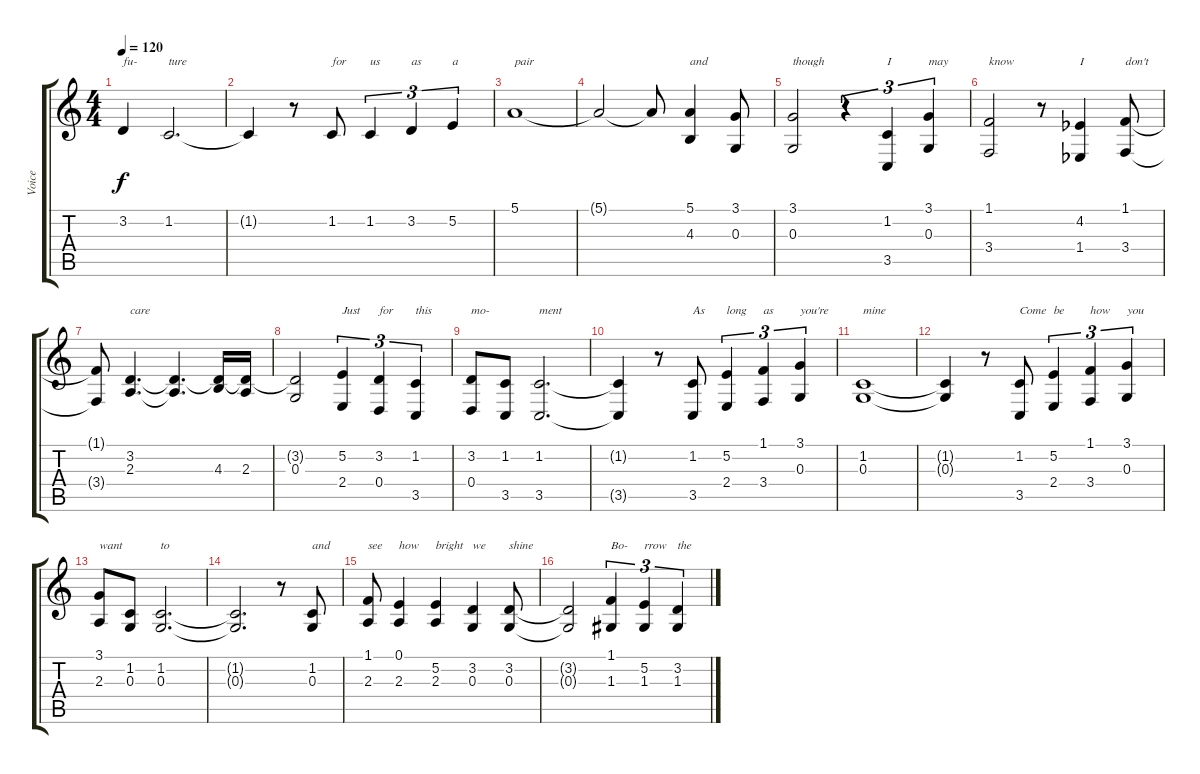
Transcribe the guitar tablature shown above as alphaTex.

\track ("Voice" "Voice") {instrument violin}
\staff {score tabs}
\tuning (E4 B3 G3 D3 A2 E2) {hide}
\ts (4 4)
\tempo 120
\clef g2
\ks c
3.2.4{txt "fu-" dy f} 1.2.2{d txt "ture"} |
1.2{t}.4 r.8 1.2.8{txt "for"} 1.2.4{tu (3 2) txt "us"} 3.2.4{tu (3 2) txt "as"} 5.2.4{tu (3 2) txt "a"} |
5.1.1{txt "pair"} |
5.1{t}.2 5.1{t}.8 (5.1 4.3).4{txt "and"} (3.1 0.3).8 |
(3.1 0.3).2{txt "though"} r.4{tu (3 2)} (1.2 3.5).4{tu (3 2) txt "I"} (3.1 0.3).4{tu (3 2) txt "may"} |
(1.1 3.4).2{txt "know"} r.8 (4.2{acc b} 1.4{acc b}).4{txt "I"} (1.1 3.4).8{txt "don't"} |
(1.1{t} 3.4{t}).8 (3.2 2.3).4{d txt "care"} (3.2{t} 2.3{t}).4{d} (3.2{t} 4.3).16 (3.2{t} 2.3).16 |
(3.2{t} 0.3).2 (5.2 2.4).4{tu (3 2) txt "Just"} (3.2 0.4).4{tu (3 2) txt "for"} (1.2 3.5).4{tu (3 2) txt "this"} |
(3.2 0.4).8{txt "mo-"} (1.2 3.5).8 (1.2 3.5).2{d txt "ment"} |
(1.2{t} 3.5{t}).4 r.8 (1.2 3.5).8{txt "As"} (5.2 2.4).4{tu (3 2) txt "long"} (1.1 3.4).4{tu (3 2) txt "as"} (3.1 0.3).4{tu (3 2) txt "you're"} |
(1.2 0.3).1{txt "mine"} |
(1.2{t} 0.3{t}).4 r.8 (1.2 3.5).8{txt "Come"} (5.2 2.4).4{tu (3 2) txt "be"} (1.1 3.4).4{tu (3 2) txt "how"} (3.1 0.3).4{tu (3 2) txt "you"} |
(3.1 2.3).8{txt "want"} (1.2 0.3).8 (1.2 0.3).2{d txt "to"} |
(1.2{t} 0.3{t}).2{d} r.8 (1.2 0.3).8{txt "and"} |
(1.1 2.3).8{txt "see"} (0.1 2.3).4{txt "how"} (5.2 2.3).4{txt "bright"} (3.2 0.3).4{txt "we"} (3.2 0.3).8{txt "shine"} |
(3.2{t} 0.3{t}).2 (1.1 1.3).4{tu (3 2) txt "Bo-"} (5.2 1.3).4{tu (3 2) txt "rrow"} (3.2 1.3).4{tu (3 2) txt "the"}
